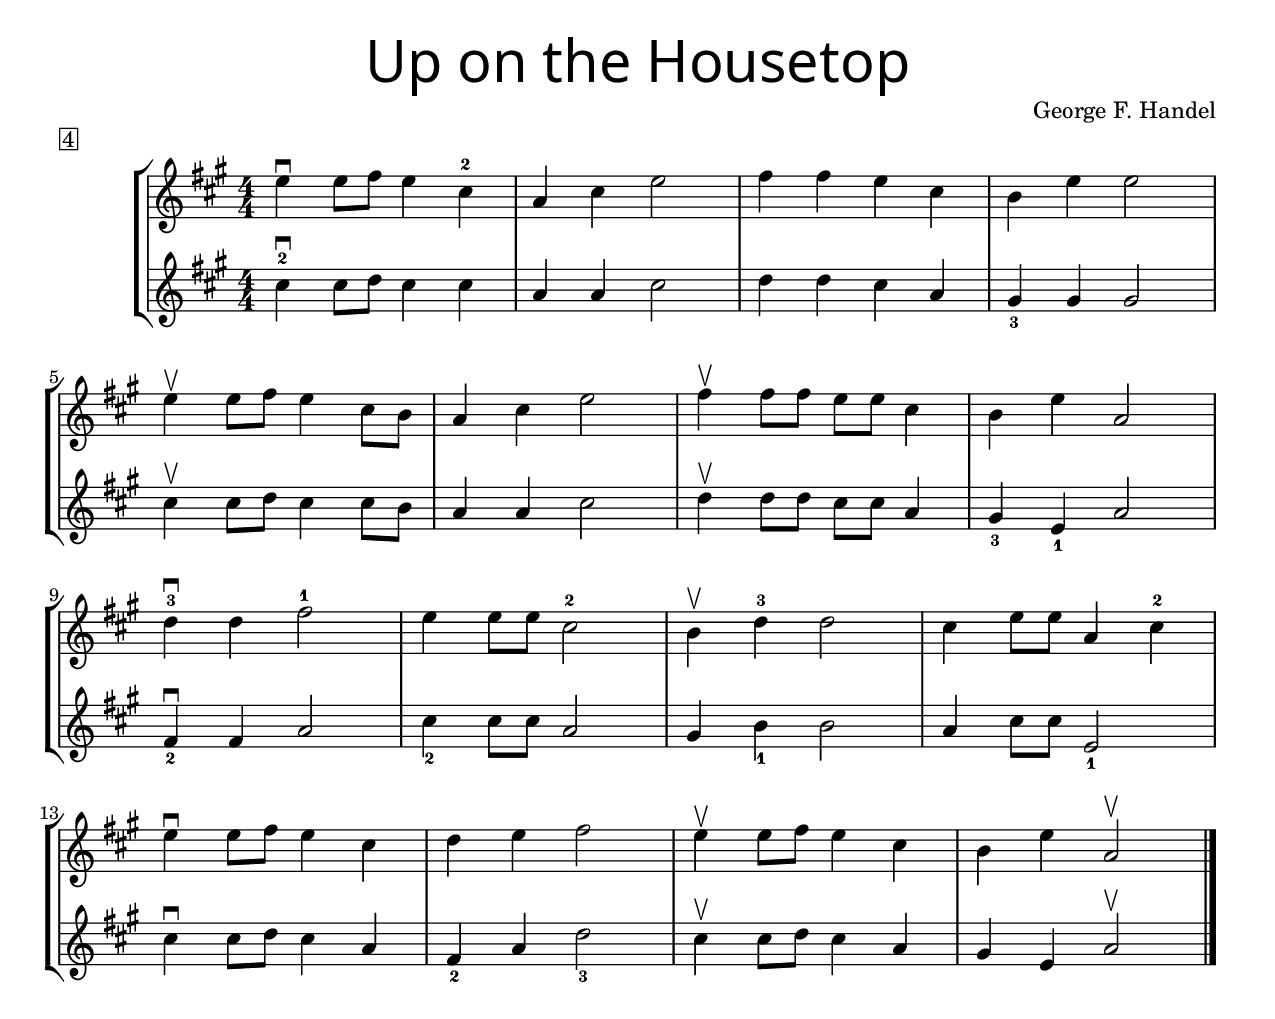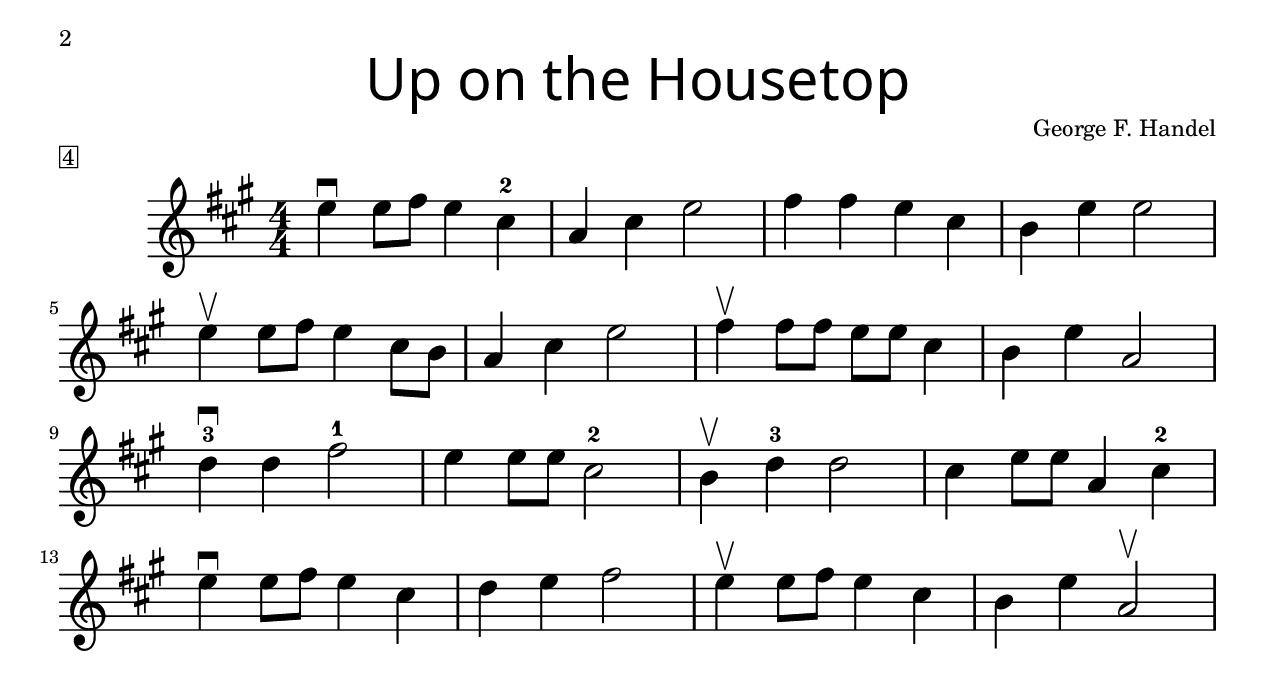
\version "2.16.2"
\language "english"
#(set-default-paper-size "letter")


first = \relative a' {
  \set Score.markFormatter = #format-mark-box-barnumbers
  \time 4/4
  \numericTimeSignature
  \key a \major

  e'4\downbow  e8 fs8 e4 cs4-2 |
  a4 cs e2 |
  fs4 fs e cs |
  b e e2 |
  \break

  e4\upbow e8 fs8 e4 cs8 b8 |
  a4 cs e2 |
  fs4\upbow fs8 fs e e cs4 |
  b4 e4 a,2 |
  \break

  d4-3\downbow  d fs2-1 |
  e4 e8 e8 cs2-2 |
  b4\upbow d4-3 d2 |
  cs4 e8 e8 a,4 cs-2
  \break

  e4\downbow e8 fs e4 cs |
  d4 e fs2 |
  e4\upbow e8 fs8 e4 cs4 |
  b4 e4 a,2\upbow
}
%{
\addlyrics {
}
%}
second = \relative a' {
  \time 4/4
  \numericTimeSignature
  \key a \major

  cs4-2\downbow cs8 d8 cs4 cs |
  a4 a cs2 |
  d4 d cs a |
  gs4_3 gs gs2 |
  \break

  cs4\upbow cs8 d8 cs4 cs8 b8 |
  a4 a cs2 |
  d4\upbow d8 d cs cs a4 |
  gs4_3 e_1 a2 |
  \break

  fs4\downbow_2 fs a2 |
  cs4_2 cs8 cs a2 |
  gs4 b4_1 b2 |
  a4 cs8 cs e,2_1 |
  \break

  cs'4\downbow cs8 d8 cs4 a4 |
  fs4_2 a d2_3 |
  cs4\upbow cs8 d8 cs4 a4 |
  gs4 e4 a2\upbow
  \bar "|."
}

\bookpart {
  \header {
    title = \markup {
      \override #'(font-name . "SantasSleighFull")
      \override #'(font-size . 8)
      { "Up on the Housetop" }
    }
    piece = \markup \box 4
    instrument = ""
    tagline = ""
    composer = "George F. Handel"
  }

  \score {
    \new StaffGroup <<
      \new Staff {
        \first
      }
      \new Staff {
        \second
      }
    >>
  }
}

\bookpart {
  \header {
    title = \markup {
      \override #'(font-name . "SantasSleighFull")
      \override #'(font-size . 8)
      { "Up on the Housetop" }
    }
    piece = \markup \box 4
    instrument = ""
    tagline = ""
    composer = "George F. Handel"
  }
  \score {
    \new Staff \with {
      \magnifyStaff #4/3
    } {
      \first
    }
  }
}
